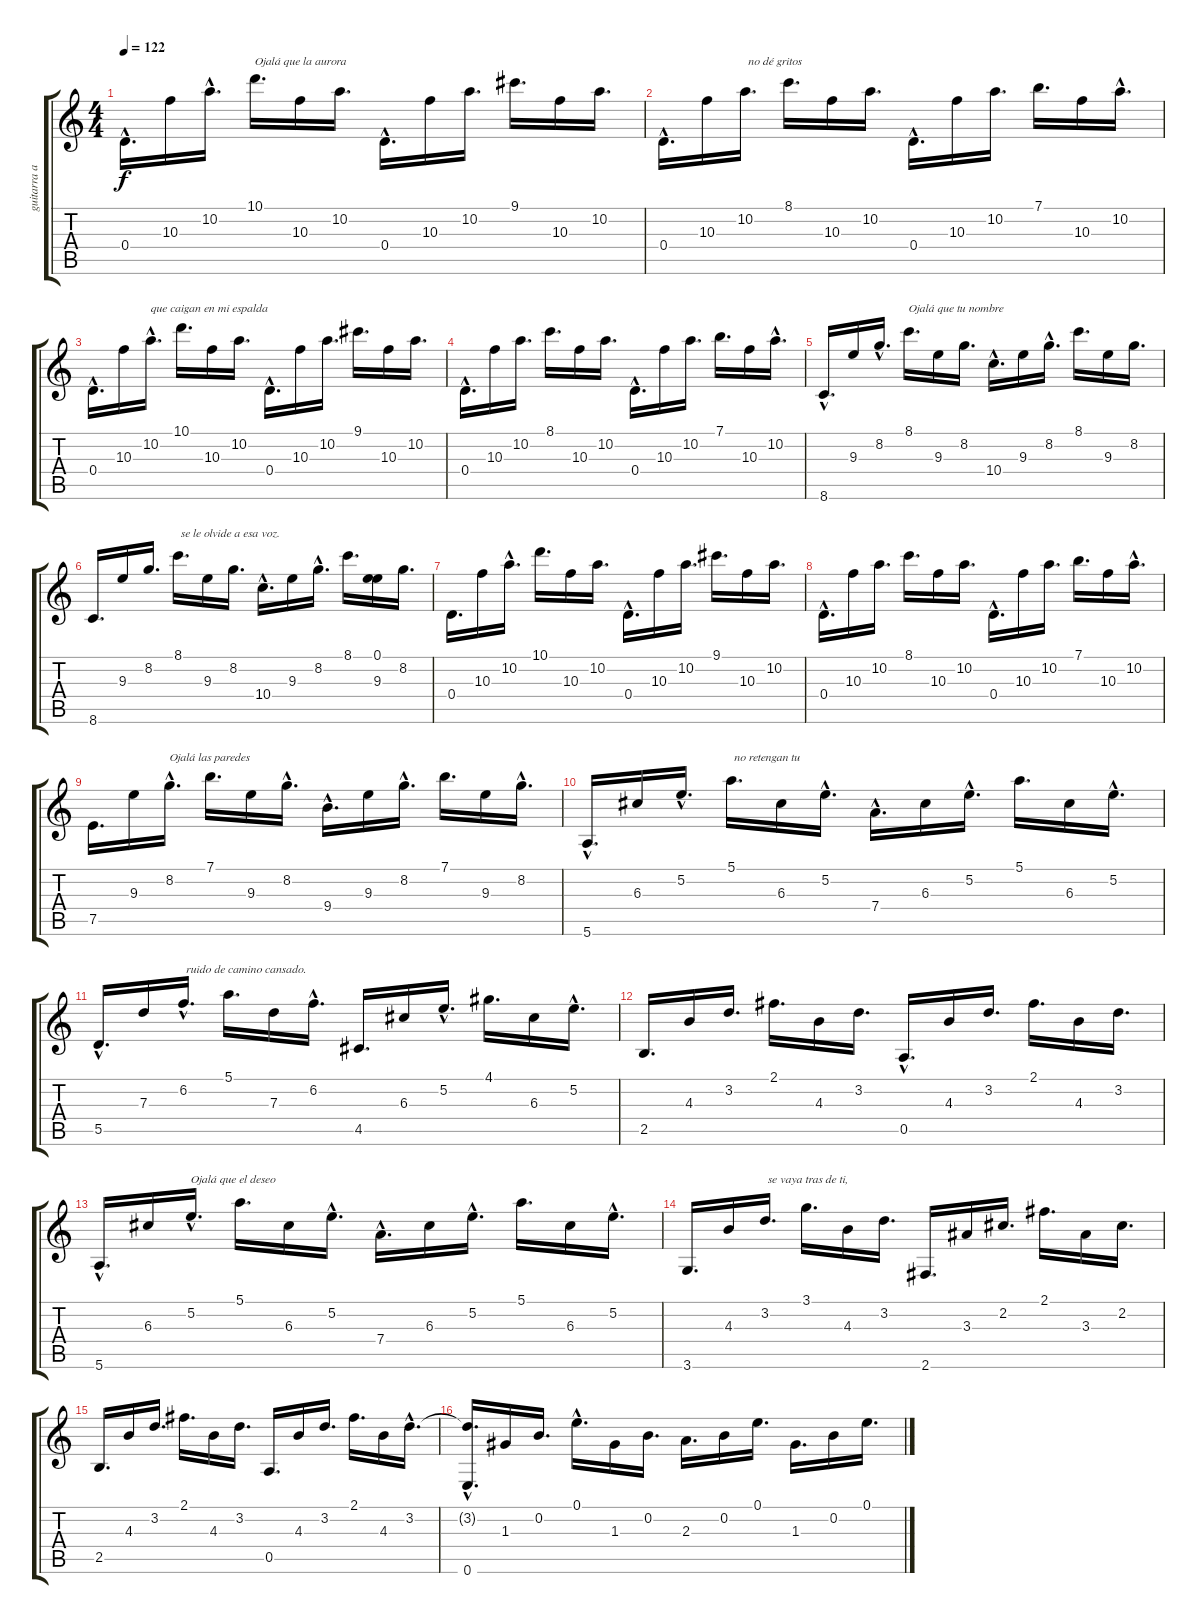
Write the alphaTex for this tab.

\track ("guitarra acustica" "guitarra a") {instrument acousticguitarnylon}
\staff {score tabs}
\tuning (E4 B3 G3 D3 A2 E2) {hide}
\ts (4 4)
\tempo 122
\clef g2
\ks c
0.4{hac}.16{d dy f} 10.3.16 10.2{hac}.16{d} 10.1.16{d txt "Ojalá que la aurora "} 10.3.16 10.2.16{d} 0.4{hac}.16{d} 10.3.16 10.2.16{d} 9.1.16{d} 10.3.16 10.2.16{d} |
0.4{hac}.16{d} 10.3.16 10.2.16{d txt " no dé gritos"} 8.1.16{d} 10.3.16 10.2.16{d} 0.4{hac}.16{d} 10.3.16 10.2.16{d} 7.1.16{d} 10.3.16 10.2{hac}.16{d} |
0.4{hac}.16{d} 10.3.16 10.2{hac}.16{d txt "que caigan en mi espalda"} 10.1.16{d} 10.3.16 10.2.16{d} 0.4{hac}.16{d} 10.3.16 10.2.16{d} 9.1.16{d} 10.3.16 10.2.16{d} |
0.4{hac}.16{d} 10.3.16 10.2.16{d} 8.1.16{d} 10.3.16 10.2.16{d} 0.4{hac}.16{d} 10.3.16 10.2.16{d} 7.1.16{d} 10.3.16 10.2{hac}.16{d} |
8.6{hac}.16{d} 9.3.16 8.2{hac}.16{d} 8.1.16{d txt "Ojalá que tu nombre "} 9.3.16 8.2.16{d} 10.4{hac}.16{d} 9.3.16 8.2{hac}.16{d} 8.1.16{d} 9.3.16 8.2.16{d} |
8.6.16{d} 9.3.16 8.2.16{d} 8.1.16{d txt " se le olvide a esa voz. "} 9.3.16 8.2.16{d} 10.4{hac}.16{d} 9.3.16 8.2{hac}.16{d} 8.1.16{d} (0.1 9.3).16 8.2.16{d} |
0.4.16{d} 10.3.16 10.2{hac}.16{d} 10.1.16{d} 10.3.16 10.2.16{d} 0.4{hac}.16{d} 10.3.16 10.2.16{d} 9.1.16{d} 10.3.16 10.2.16{d} |
0.4{hac}.16{d} 10.3.16 10.2.16{d} 8.1.16{d} 10.3.16 10.2.16{d} 0.4{hac}.16{d} 10.3.16 10.2.16{d} 7.1.16{d} 10.3.16 10.2{hac}.16{d} |
7.5.16{d} 9.3.16 8.2{hac}.16{d txt "Ojalá las paredes"} 7.1.16{d} 9.3.16 8.2{hac}.16{d} 9.4{hac}.16{d} 9.3.16 8.2{hac}.16{d} 7.1.16{d} 9.3.16 8.2{hac}.16{d} |
5.6{hac}.16{d} 6.3.16 5.2{hac}.16{d} 5.1.16{d txt " no retengan tu "} 6.3.16 5.2{hac}.16{d} 7.4{hac}.16{d} 6.3.16 5.2{hac}.16{d} 5.1.16{d} 6.3.16 5.2{hac}.16{d} |
5.5{hac}.16{d} 7.3.16 6.2{hac}.16{d txt " ruido de camino cansado. "} 5.1.16{d} 7.3.16 6.2{hac}.16{d} 4.5.16{d} 6.3.16 5.2{hac}.16{d} 4.1.16{d} 6.3.16 5.2{hac}.16{d} |
2.5.16{d} 4.3.16 3.2.16{d} 2.1.16{d} 4.3.16 3.2.16{d} 0.5{hac}.16{d} 4.3.16 3.2.16{d} 2.1.16{d} 4.3.16 3.2.16{d} |
5.6{hac}.16{d} 6.3.16 5.2{hac}.16{d txt "Ojalá que el deseo "} 5.1.16{d} 6.3.16 5.2{hac}.16{d} 7.4{hac}.16{d} 6.3.16 5.2{hac}.16{d} 5.1.16{d} 6.3.16 5.2{hac}.16{d} |
3.6.16{d} 4.3.16 3.2.16{d txt " se vaya tras de ti, "} 3.1.16{d} 4.3.16 3.2.16{d} 2.6.16{d} 3.3.16 2.2.16{d} 2.1.16{d} 3.3.16 2.2.16{d} |
2.5.16{d} 4.3.16 3.2.16{d} 2.1.16{d} 4.3.16 3.2.16{d} 0.5.16{d} 4.3.16 3.2.16{d} 2.1.16{d} 4.3.16 3.2{hac}.16{d} |
(3.2{t} 0.6{hac}).16{d} 1.3.16 0.2.16{d} 0.1{hac}.16{d} 1.3.16 0.2.16{d} 2.3.16{d} 0.2.16 0.1.16{d} 1.3.16{d} 0.2.16 0.1.16{d}
